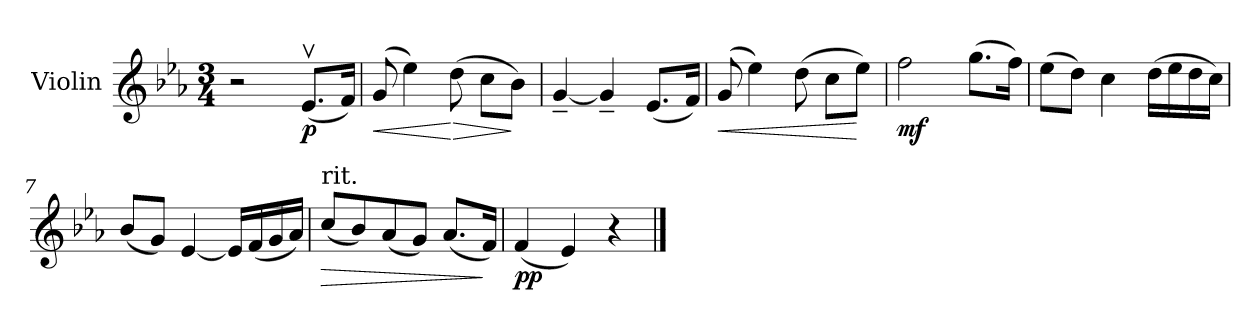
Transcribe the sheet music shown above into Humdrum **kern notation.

**kern	**dynam
*part1	*part1
*staff1	*staff1
*I"Violin	*
*I'Vln.	*
!!LO:PB:g=z
*clefG2	*
*k[b-e-a-]	*
*E-:	*
*M3/4	*
=1	=1
2r	.
(8.e-vi/L	p
16fi/Jk)	.
=2	=2
!	!LO:HP:b
(8gi/	<
4ee-i\)	.
!	!LO:HP:n=1:b
(8ddi\	[ >
8cci\L	.
8b-i\J)	]
=3	=3
[<4g~i/	.
4g~i/]	.
(8.e-i/L	.
16fi/Jk)	.
=4	=4
!	!LO:HP:b
(8gi/	<
4ee-i\)	.
(8ddi\	.
8cci\L	.
8ee-i\J)	[
=5	=5
2ffi\	mf
(8.ggi\L	.
16ffi\Jk)	.
!!LO:LB:g=z
=6	=6
(8ee-i\L	.
8ddi\J)	.
4cci\	.
(16ddi\LL	.
16ee-i\	.
16ddi\	.
16cci\JJ)	.
=7	=7
(8b-i/L	.
8gi/J)	.
[<4e-i/	.
16e-i/LL]	.
(16fi/	.
16gi/	.
16a-i/JJ)	.
=8	=8
!LO:TX:t=rit.	!
!	!LO:HP:b
(8cci/L	>
8b-i/)	.
(8a-i/	.
8gi/J)	.
(8.a-i/L	.
16fi/Jk)	]
=9	=9
(4fi/	pp
4e-i/)	.
4r	.
==	==
*-	*-
